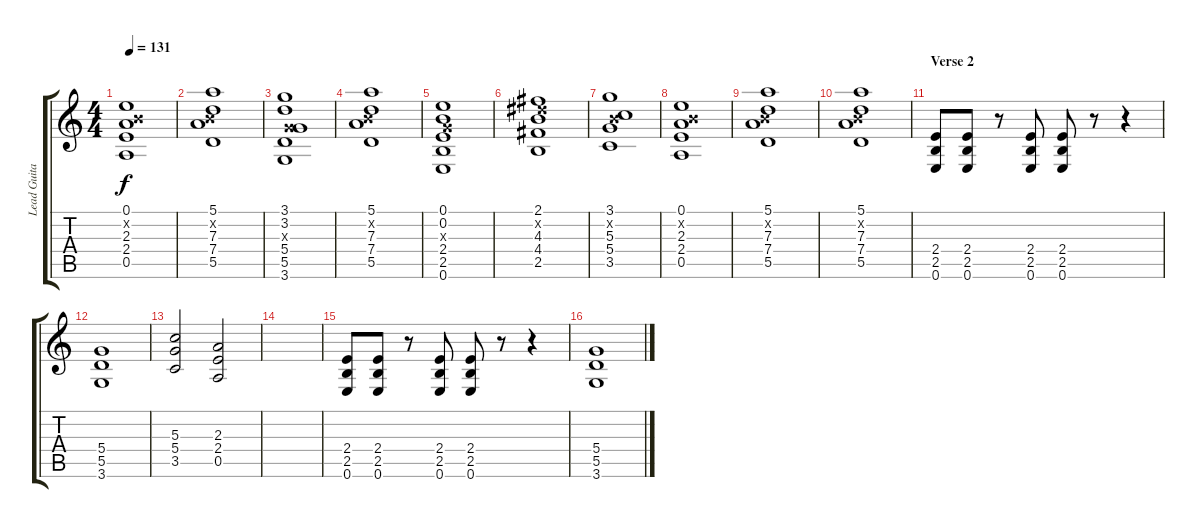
\track ("Lead Guitar" "Lead Guita") {instrument distortionguitar}
\staff {score tabs}
\tuning (E4 B3 G3 D3 A2 E2) {hide}
\ts (4 4)
\tempo 131
\clef g2
\ks c
(0.1 0.2{x} 2.3 2.4 0.5).1{dy f} |
(5.1 0.2{x} 7.3 7.4 5.5).1 |
(3.1 3.2 0.3{x} 5.4 5.5 3.6).1 |
(5.1 0.2{x} 7.3 7.4 5.5).1 |
(0.1 0.2 0.3{x} 2.4 2.5 0.6).1 |
(2.1 4.2{x} 4.3 4.4 2.5).1 |
(3.1 0.2{x} 5.3 5.4 3.5).1 |
(0.1 0.2{x} 2.3 2.4 0.5).1 |
(5.1 0.2{x} 7.3 7.4 5.5).1 |
(5.1 0.2{x} 7.3 7.4 5.5).1 |
\section ("" "Verse 2")
(2.4 2.5 0.6).8 (2.4 2.5 0.6).8 r.8 (2.4 2.5 0.6).8 (2.4 2.5 0.6).8 r.8 r.4 |
(5.4 5.5 3.6).1 |
(5.3 5.4 3.5).2 (2.3 2.4 0.5).2 |
|
(2.4 2.5 0.6).8 (2.4 2.5 0.6).8 r.8 (2.4 2.5 0.6).8 (2.4 2.5 0.6).8 r.8 r.4 |
(5.4 5.5 3.6).1
